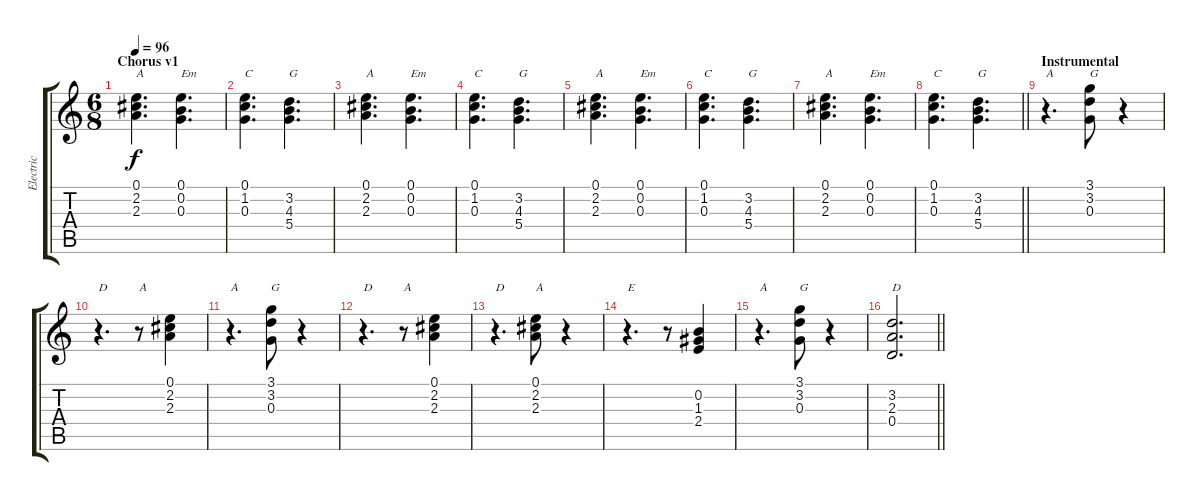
\track ("Electric" "Electric") {instrument overdrivenguitar}
\staff {score tabs}
\tuning (E4 B3 G3 D3 A2 E2) {hide}
\ts (6 8)
\section ("" "Chorus v1")
\tempo 96
\clef g2
\ks c
(0.1 2.2 2.3).4{d txt "A" dy f} (0.1 0.2 0.3).4{d txt "Em"} |
(0.1 1.2 0.3).4{d txt "C"} (3.2 4.3 5.4).4{d txt "G"} |
(0.1 2.2 2.3).4{d txt "A"} (0.1 0.2 0.3).4{d txt "Em"} |
(0.1 1.2 0.3).4{d txt "C"} (3.2 4.3 5.4).4{d txt "G"} |
(0.1 2.2 2.3).4{d txt "A"} (0.1 0.2 0.3).4{d txt "Em"} |
(0.1 1.2 0.3).4{d txt "C"} (3.2 4.3 5.4).4{d txt "G"} |
(0.1 2.2 2.3).4{d txt "A"} (0.1 0.2 0.3).4{d txt "Em"} |
\barLineRight lightlight
(0.1 1.2 0.3).4{d txt "C"} (3.2 4.3 5.4).4{d txt "G"} |
\section ("" "Instrumental")
r.4{d txt "A"} (3.1 3.2 0.3).8{txt "G"} r.4 |
r.4{d txt "D"} r.8{txt "A"} (0.1 2.2 2.3).4 |
r.4{d txt "A"} (3.1 3.2 0.3).8{txt "G"} r.4 |
r.4{d txt "D"} r.8{txt "A"} (0.1 2.2 2.3).4 |
r.4{d txt "D"} (0.1 2.2 2.3).8{txt "A"} r.4 |
r.4{d txt "E"} r.8 (0.2 1.3 2.4).4 |
r.4{d txt "A"} (3.1 3.2 0.3).8{txt "G"} r.4 |
\barLineRight lightlight
(3.2 2.3 0.4).2{d txt "D"}
